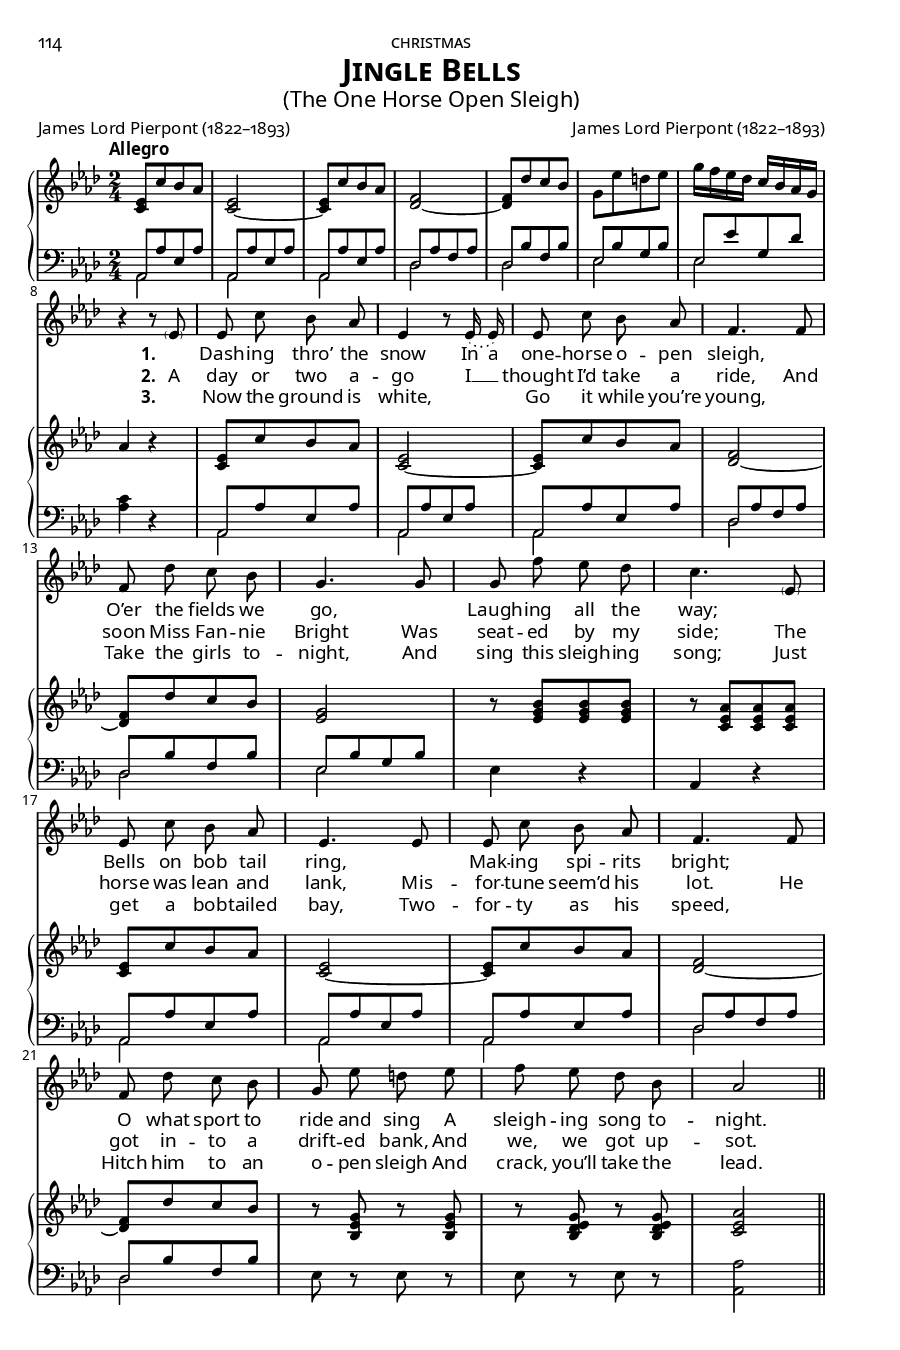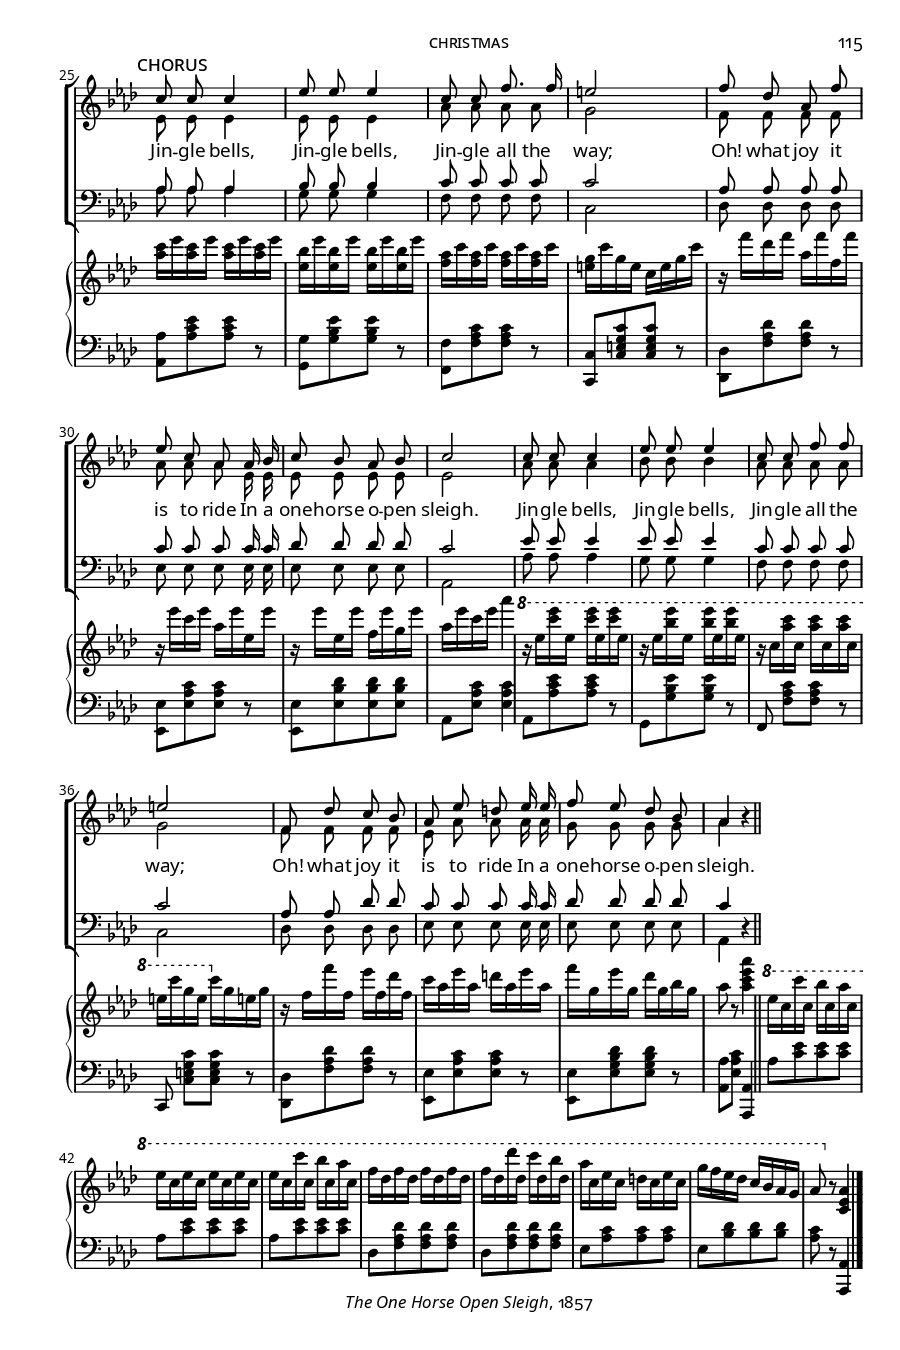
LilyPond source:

\version "2.14.2"
\include "util.ly"
\header {
  title = \markup{\override #'(font-name . "Garamond Premier Pro Semibold"){ \abs-fontsize #15 \smallCapsOldStyle"Jingle Bells"}}
  subtitle = \markup{\override #'(font-name . "Garamond Premier Pro"){ \abs-fontsize #10.5 "(The One Horse Open Sleigh)"}}
  poet = \markup\oldStyleNum"James Lord Pierpont (1822–1893)"
  composer = \markup\oldStyleNum"James Lord Pierpont (1822–1893)"
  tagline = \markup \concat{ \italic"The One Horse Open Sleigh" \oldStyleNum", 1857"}
}
\paper {
  %print-all-headers = ##f
  paper-height = 9\in
  paper-width = 6\in
  indent = 0\in
  %system-system-spacing = #'((basic-distance . 10) (padding . 0))
  system-system-spacing =
    #'((basic-distance . 0)
       (minimum-distance . 0)
       (padding . -5)
       (stretchability . 100))
  last-bottom-spacing =
    #'((basic-distance . 0)
       (minimum-distance . 0)
       (padding . 0)
       (stretchability . 0))
  ragged-last-bottom = ##f
  ragged-bottom = ##f
  two-sided = ##t
  inner-margin = 0.5\in
  outer-margin = 0.25\in
  top-margin = 0.25\in
  bottom-margin = 0.25\in
  first-page-number = #114
  print-first-page-number = ##t
  headerLine = \markup{\override #'(font-name . "Garamond Premier Pro") \smallCapsOldStyle"christmas"}
  oddHeaderMarkup = \markup\fill-line{
     \override #'(font-name . "Garamond Premier Pro")\abs-fontsize #8.5
     \combine 
        \fill-line{"" \if \should-print-page-number
        \oldStylePageNum""
        }
        \fill-line{\headerLine}
  }
  evenHeaderMarkup = \markup {
     \override #'(font-name . "Garamond Premier Pro")\abs-fontsize #8.5
     \combine
        \if \should-print-page-number
        \oldStylePageNum""
        \fill-line{\headerLine}
  }
}
#(set-global-staff-size 14.8) \paper{ #(define fonts (make-pango-font-tree "GoudyOlSt BT" "Garamond Premier Pro" "Garamond Premier Pro" (/ 14.8 20))) }
%6.14 #(set-global-staff-size 14.1) \paper{ #(define fonts (make-pango-font-tree "Garamond Premier Pro" "Garamond Premier Pro" "Garamond Premier Pro" (/ 14.1 20))) }
global = {
  \key aes \major
  \time 2/4
  \override DynamicLineSpanner #'staff-padding = #0.0
  \override DynamicLineSpanner #'Y-extent = #'(-1 . 1)
  \autoBeamOff
}

sopMusic = \relative c' {
  \tempo "Allegro"
  \slurDotted
  \oneVoice
  s2*7 | \break
  
  r4 r8 \parenthesize ees8 |
  ees c' bes aes |
  ees4 r8 ees16( ees16) |
  ees8 c' bes aes|
  f4. f8 |
  f des' c bes |
  
  g4. g8 |
  g f' ees des |
  c4. \parenthesize ees,8 |
  ees c' bes aes |
  ees4. ees8 |
  ees c' bes aes |
  
  f4. f8 |
  f des' c bes |
  g ees' d ees |
  f ees des bes |
  aes2 \bar "||" \break
  
  %page2
  \voiceOne
  \once \override Score.RehearsalMark #'self-alignment-X = #LEFT
  \mark\markup\smallCapsOldStyle"chorus"
  c8 c c4 |
  ees8 ees ees4 |
  c8 c f8. f16 |
  e2 |
  f8 des aes f' |
  
  ees8 c aes aes16 bes |
  c8 bes aes bes |
  c2 |
  c8 c c4 |
  ees8 ees ees4 |
  
  %page3
  c8 c f f |
  e2 |
  f,8 des' c bes |
  aes ees' d ees16 ees |
  f8 ees des bes aes4 b\rest \bar"||"
}
sopWords = \lyricmode {
  
}

altoMusic = \relative c' {
  s2*24 |
  
  %page2
  ees8 ees ees4 |
  ees8 ees ees4 |
  aes8 aes aes aes |
  g2 |
  f8 f f f |
  
  aes8 aes aes ees16 ees |
  ees8 ees ees ees |
  ees2 |
  aes8 aes aes4 |
  bes8 bes bes4 |
  
  %page3
  aes8 aes aes aes |
  g2 |
  f8 f f f |
  ees aes aes aes16 aes |
  g8 g g g |
  aes4 s \bar"||"
}
altoWords = \lyricmode {
  \set stanza = #"1. "
  \set ignoreMelismata = ##t
  \skip1 Dash -- ing thro’ the snow
    In a one -- horse o -- pen sleigh, \skip1
  O’er the fields we go,
    \skip1 Laugh -- ing all the way;
  \skip1 Bells on bob  tail ring, \skip1
    Mak -- ing spi -- rits bright;
  \skip1 O what sport to ride and sing
    A sleigh -- ing song to -- night.
}
altoChorusWords = \lyricmode {
  \dropLyricsXII
  
  Jin -- gle bells,
    Jin -- gle bells,
    Jin -- gle all the way;
  Oh! what joy it is to ride
    In a one -- horse o -- pen sleigh.
    
  Jin -- gle bells,
    Jin -- gle bells,
    Jin -- gle all the way;
  Oh! what joy it is to ride
    In a one -- horse o -- pen sleigh.
}
altoWordsII = \lyricmode {
%\markup\italic
  \set stanza = #"2. "
  \set ignoreMelismata = ##t
  A day or two a -- go I __ _ thought I’d take a ride,
  And soon Miss Fan -- nie Bright Was seat -- ed by my side;
  The horse was lean and lank,
  Mis -- for -- tune seem’d his lot.
  He got in -- to a drift -- ed bank, And we, we got up -- sot.
}
altoWordsIII = \lyricmode {
  \set stanza = #"3. "
  \set ignoreMelismata = ##t
  \skip1 Now the ground is white, \skip1\skip1
  Go it while you’re young, \skip1
  Take the girls to -- night, And sing this sleigh -- ing song;
  Just get a bob -- tailed bay,
  Two -- for -- ty as his speed,
  \skip1 Hitch him to an o -- pen sleigh
  And crack, you’ll take the lead.
}
altoWordsIV = \lyricmode {
}
altoWordsV = \lyricmode {
}
altoWordsVI = \lyricmode {
}
tenorMusic = \relative c' {
  \autoBeamOff
  \slurDotted
  s2*24 |
  
  %page2
  aes8 aes aes4 |
  bes8 bes bes4 |
  c8 c c c |
  c2 |
  aes8 aes aes aes |
  
  c8 c c c16 c |
  des8 des des des |
  c2 |
  ees8 ees ees4 |
  ees8 ees ees4 |
  
  %page3
  c8 c c c |
  c2 |
  aes8 aes des des |
  c c c c16 c |
  des8 des des des |
  c4 s \bar "||"
}
tenorWords = \lyricmode {

}

bassMusic = \relative c' {
\autoBeamOff
\slurDotted
  s2*24 |
  
  %page2
  aes8 aes aes4 |
  g8 g g4 |
  f8 f f f |
  c2 |
  des8 des des des |
  
  ees8 ees ees ees16 ees |
  ees8 ees ees ees |
  aes,2 |
  aes'8 aes aes4 |
  g8 g g4 |
  
  %page3
  f8 f f f |
  c2 |
  des8 des des des |
  ees ees ees ees16 ees |
  ees8 ees ees ees |
  aes,4 d4\rest \bar"||"
}
bassWords = \lyricmode {

}

pianoRH = \relative c' {
  \set Staff.midiInstrument = "acoustic grand"
  <c ees>8[ c' bes aes] |
  <ees c~>2 |
  q8[ c' bes aes] |
  <f des~>2 |
  q8[ des' c bes] |
  g[ ees' d ees] |
  g16[ f ees des] c[ bes aes g] |
  
  aes4 r |
  <ees c>8[ c' bes aes] |
  <ees c~>2 |
  q8[ c' bes aes] |
  <f des~>2 |
  q8[ des' c bes] |
  
  <g ees>2 |
  r8 <bes g ees>8[ q q] |
  r8 <aes ees c>[ q q] |
  <ees c>8[ c' bes aes] |
  <ees c~>2 |
  q8[ c' bes aes] |
  
  <f des~>2 |
  q8[ des' c bes] |
  r8 <g ees bes> r q |
  r <g ees des bes> r q |
  <aes ees c>2 |
  
  %page2
  <aes' c>16[ ees' q ees] q[ ees q ees] |
  <bes ees,>[ ees q ees] q[ ees q ees] |
  <aes, f>[ c q c] q[ c q c] |
  <g e>[ c g e] c[ e g c] |
  r f[ des f] aes,[ f' f, f'] |
  
  r ees[ c ees] aes,[ ees' ees, ees'] |
  r ees[ ees, ees'] f,[ ees' g, ees'] |
  aes,[ ees' c ees] aes4 |
  \ottava #1
  r16 ees[ <c' ees> ees,] q[ ees q ees] |
  r ees[ <bes' ees> ees,] q[ ees q ees] |
  
  %page3
  r c[ <aes' c> c,] q[ c q c] |
  e[ c' g e] \ottava #0 c[ g e g] |
  r f[ f' f,] ees'[ f, des' f,] |
  c'[ aes ees' aes,] d[ aes ees' aes,] |
  f'[ g, ees' g,] des'[ g, bes g] |
  aes8 r <aes c ees aes>4 \bar"||"
  
  \ottava #1
  ees'16[ c c' c,] bes'[ c, aes' c,] |
  ees[ c ees c] ees[ c ees c] |
  ees[ c c' c,] bes'[ c, aes' c,] |
  f[ des f des] f[ des f des] |
  f[ des des' des,] c'[ des, bes' des,] |
  aes'[ c, ees c] d[ c ees c] |
  g'[ f ees des] c[ bes aes g] |
  aes8 \ottava #0 r <aes, ees c>4 \bar "|."
}
pianoLH = \relative c {
  \set Staff.midiInstrument = "acoustic grand"
  \mergeDifferentlyHeadedOn
  \mergeDifferentlyDottedOn
  << {aes8[ aes' ees aes]
      aes,8[ aes' ees aes]
      aes,8[ aes' ees aes]
      des,[ aes' f aes]
      des,[ bes' f bes]
      ees,[ bes' g bes] |
      ees,[ ees' g, des'] } \\
     {aes,2 | aes | aes | des | des | ees | ees } >> |
     
  <aes c>4 r |
  << {aes,8[ aes' ees aes] |
      aes,8[ aes' ees aes] |
      aes,8[ aes' ees aes] |
      des,[ aes' f aes] |
      des,[ bes' f bes] |
     
      ees,[ bes' g bes] | } \\
     {aes,2 | aes | aes | des | des
     
      ees | } >>
  ees4 r |
  aes, r |
  << {aes8[ aes' ees aes]
      aes,8[ aes' ees aes]
      aes,8[ aes' ees aes]
      
      des,[ aes' f aes]
      des,[ bes' f bes]} \\
     {aes,2 | aes | aes |
     
      des | des } >> |
  ees8 r ees8 r |
  ees r ees r |
  <aes aes,>2 |
  
  %page2
  q8[ <aes c ees> q] r |
  <g g,>[ <g bes ees> q] r |
  <f f,>[ <f aes c> q] r |
  <c c,>[ <c e g c> q] r |
  <des des,>[ <f aes des> q] r |
  
  <ees ees,>[ <ees aes c> q] r |
  <ees ees,>[ <ees bes' des> q q] |
  aes,[ <ees' aes c>] q4 |
  aes,8[ <aes' c ees> q] r |
  g,[ <g' bes ees> q] r |
  
  %page3
  f,8 <f' aes c>[ q] r |
  c,8 <c' e g c>[ q] r |
  <des des,>8[ <f aes des> q] r |
  <ees ees,>[ <ees aes c> q] r |
  <ees ees,>[ <ees g bes des> q] r |
  <aes aes,>[ <ees aes c>] <aes, aes,>4 \bar"||"
  
  aes'8[ <c ees> q q] |
  aes[ q q q] |
  aes[ q q q] |
  des,[ <f aes des> q q] |
  des[ q q q ] |
  ees[ <aes c> q q] |
  ees[ <bes' des> q q] |
  <aes c> r <aes, aes,>4 \bar"|."
}

\score {
  <<
   \new ChoirStaff <<
    \new Staff = women <<
      \new Voice = "sopranos" { \voiceOne << \global \sopMusic >> }
      \new Voice = "altos" { \voiceTwo << \global \altoMusic >> }
    >>
    \new Lyrics \with { alignAboveContext = #"women" \override VerticalAxisGroup #'nonstaff-relatedstaff-spacing = #'((basic-distance . 1))} \lyricsto "sopranos" \sopWords
     \new Lyrics = "altosVI"  \with { alignBelowContext = #"women" \override VerticalAxisGroup #'nonstaff-relatedstaff-spacing = #'((basic-distance . 1))} \lyricsto "sopranos" \altoWordsVI
    \new Lyrics = "altosV"  \with { alignBelowContext = #"women" \override VerticalAxisGroup #'nonstaff-relatedstaff-spacing = #'((basic-distance . 1))} \lyricsto "sopranos" \altoWordsV
    \new Lyrics = "altosIV"  \with { alignBelowContext = #"women" \override VerticalAxisGroup #'nonstaff-relatedstaff-spacing = #'((basic-distance . 1))} \lyricsto "sopranos" \altoWordsIV
    \new Lyrics = "altosIII"  \with { alignBelowContext = #"women" \override VerticalAxisGroup #'nonstaff-relatedstaff-spacing = #'((basic-distance . 1))} \lyricsto "sopranos" \altoWordsIII
    \new Lyrics = "altosII"  \with { alignBelowContext = #"women" \override VerticalAxisGroup #'nonstaff-relatedstaff-spacing = #'((basic-distance . 1))} \lyricsto "sopranos" \altoWordsII
    \new Lyrics = "altos"  \with { alignBelowContext = #"women" \override VerticalAxisGroup #'nonstaff-relatedstaff-spacing = #'((padding . 0.5))} \lyricsto "sopranos" \altoWords
    \new Lyrics = "altosChorus"  \with { alignBelowContext = #"women" \override VerticalAxisGroup #'nonstaff-relatedstaff-spacing = #'((padding . -1))} \lyricsto "altos" \altoChorusWords
   \new Staff = men <<
      \clef bass
      \new Voice = "tenors" { \voiceOne << \global \tenorMusic >> }
      \new Voice = "basses" { \voiceTwo << \global \bassMusic >> }
    >>
    \new Lyrics \with { alignAboveContext = #"men" \override VerticalAxisGroup #'nonstaff-relatedstaff-spacing = #'((basic-distance . 1)) } \lyricsto "tenors" \tenorWords
    \new Lyrics \with { alignBelowContext = #"men" \override VerticalAxisGroup #'nonstaff-relatedstaff-spacing = #'((basic-distance . 1)) } \lyricsto "basses" \bassWords
  >>
    \new PianoStaff << \new Staff { \global \new Voice { \pianoRH } } \new Staff { \global \clef "bass" \pianoLH } >>
  >>
  \layout {
    \context {
      \Score
      \override SpacingSpanner #'base-shortest-duration = #(ly:make-moment 1 2)
      \override SpacingSpanner #'common-shortest-duration = #(ly:make-moment 1 2)
    }
    \context {
      % Remove all empty staves
      \Staff \RemoveEmptyStaves
      \override VerticalAxisGroup #'remove-first = ##t
      \override VerticalAxisGroup #'minimum-Y-extent = #'(-3 . 3)
      \override VerticalAxisGroup #'staff-staff-spacing =
      #'((basic-distance . 5)
         (minimum-distance . 1)
         (padding . 1)
         (stretchability . 2))
    }
    \context {
      \Lyrics
      \override LyricText #'X-offset = #center-on-word
    }
  }
  \midi {
    \tempo 4 = 105
    \set Staff.midiInstrument = "piccolo"
  
    \context {
      \Voice
      \remove "Dynamic_performer"
    }
  }
}
